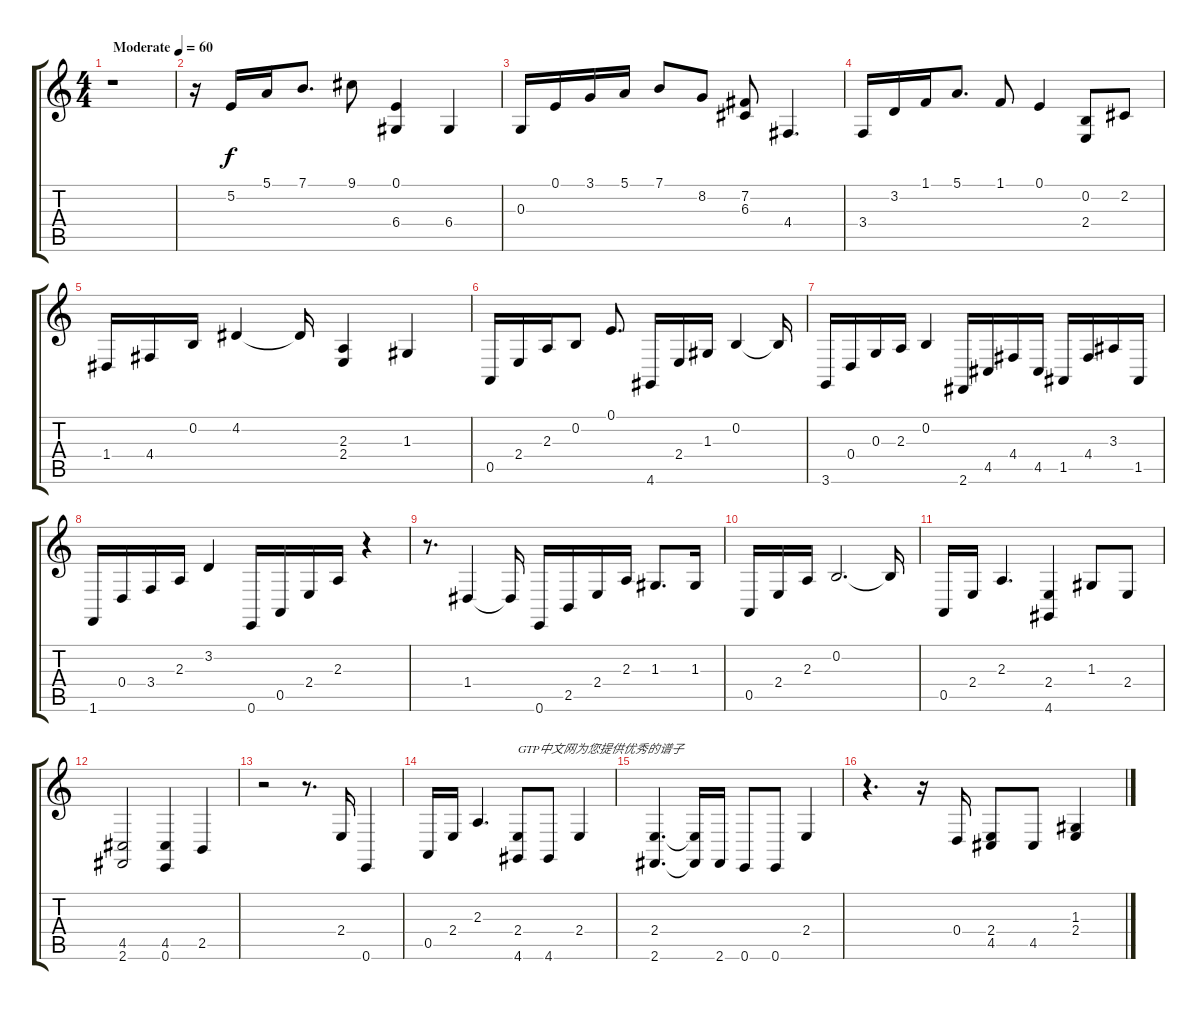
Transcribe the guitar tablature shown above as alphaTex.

\track "" {instrument brightacousticpiano}
\staff {score tabs}
\tuning (E4 B3 G3 D3 A2 E2) {hide}
\ts (4 4)
\tempo (60 "Moderate")
\clef g2
\ks c
r.1{dy f instrument brightacousticpiano} |
r.16 5.2.16 5.1.16 7.1.8{d} 9.1.8 (0.1 6.4).4 6.4.4 |
0.3.16 0.1.16 3.1.16 5.1.16 7.1.8 8.2.8 (7.2 6.3).8 4.4.4{d} |
3.4.16 3.2.16 1.1.16 5.1.8{d} 1.1.8 0.1.4 (0.2 2.4).8 2.2.8 |
1.4.16 4.4.16 0.2.16 4.2.4 4.2{t}.16 (2.3 2.4).4 1.3.4 |
0.5.16 2.4.16 2.3.16 0.2.8 0.1.8{d} 4.6.16 2.4.16 1.3.16 0.2.4 0.2{t}.16 |
3.6.16 0.4.16 0.3.16 2.3.16 0.2.4 2.6.16 4.5.16 4.4.16 4.5.16 1.5.16 4.4.16 3.3.16 1.5.16 |
1.6.16 0.4.16 3.4.16 2.3.16 3.2.4 0.6.16 0.5.16 2.4.16 2.3.16 r.4 |
r.8{d} 1.4.4 1.4{t}.16 0.6.16 2.5.16 2.4.16 2.3.16 1.3.8{d} 1.3.16 |
0.5.16 2.4.16 2.3.16 0.2.2{d} 0.2{t}.16 |
0.5.16 2.4.16 2.3.4{d} (2.4 4.6).4 1.3.8 2.4.8 |
(4.5 2.6).2 (4.5 0.6).4 2.5.4 |
r.2 r.8{d} 2.4.16 0.6.4 |
0.5.16 2.4.16 2.3.4{d} (2.4 4.6).8{txt "GTP中文网为您提供优秀的谱子"} 4.6.8 2.4.4 |
(2.4 2.6).4{d} (2.4{t} 2.6{t}).16 2.6.16 0.6.8 0.6.8 2.4.4 |
r.4{d} r.16 0.4.16 (2.4 4.5).8 4.5.8 (1.3 2.4).4
